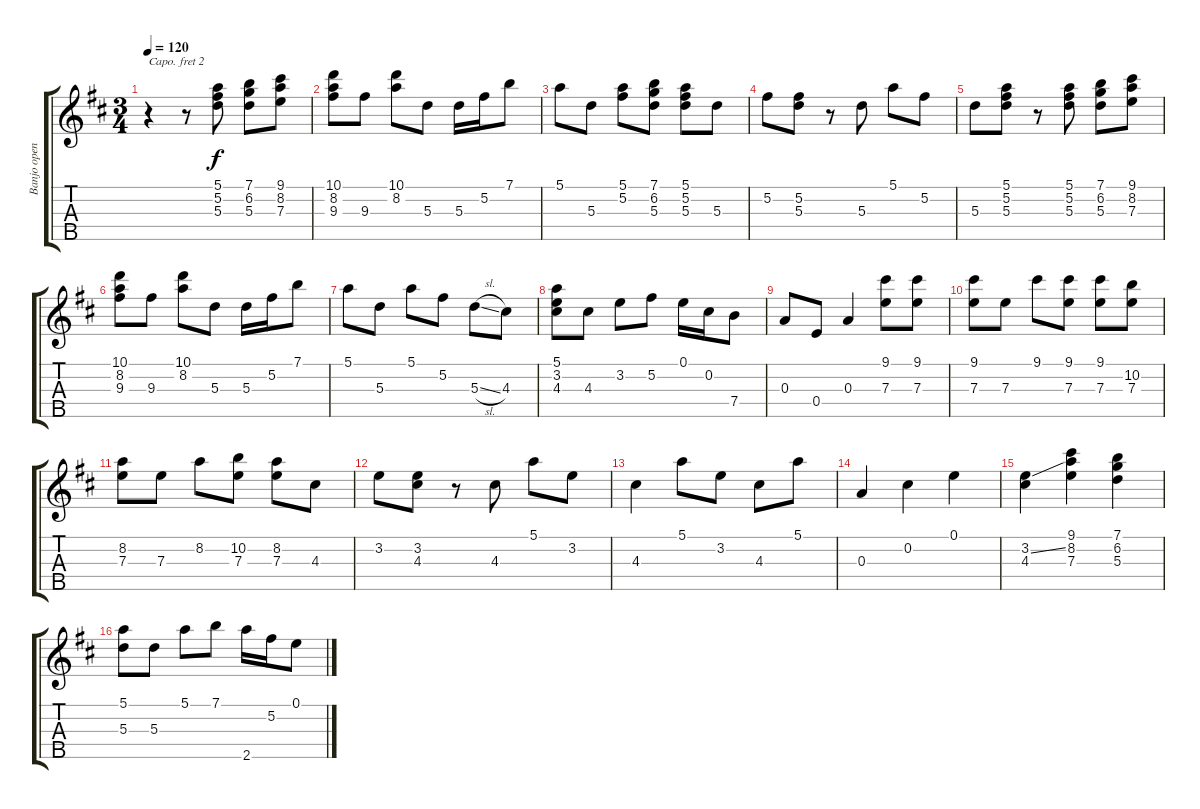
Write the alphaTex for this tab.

\track ("Banjo open G" "Banjo open") {instrument banjo}
\staff {score tabs}
\capo 2
\tuning (D4 B3 G3 D3 F4) {hide}
\displaytranspose 12
\ts (3 4)
\tempo 120
\clef g2
\ks d
r.4{dy f instrument banjo} r.8 (5.1 5.2 5.3).8 (7.1 6.2 5.3).8 (9.1 8.2 7.3).8 |
(10.1 8.2 9.3).8 9.3.8 (10.1 8.2).8 5.3.8 5.3.16 5.2.16 7.1.8 |
5.1.8 5.3.8 (5.1 5.2).8 (7.1 6.2 5.3).8 (5.1 5.2 5.3).8 5.3.8 |
5.2.8 (5.2 5.3).8 r.8 5.3.8 5.1.8 5.2.8 |
5.3.8 (5.1 5.2 5.3).8 r.8 (5.1 5.2 5.3).8 (7.1 6.2 5.3).8 (9.1 8.2 7.3).8 |
(10.1 8.2 9.3).8 9.3.8 (10.1 8.2).8 5.3.8 5.3.16 5.2.16 7.1.8 |
5.1.8 5.3.8 5.1.8 5.2.8 5.3{sl}.8 4.3.8 |
(5.1 3.2 4.3).8 4.3.8 3.2.8 5.2.8 0.1.16 0.2.16 7.4.8 |
0.3.8 0.4.8 0.3.4 (9.1 7.3).8 (9.1 7.3).8 |
(9.1 7.3).8 7.3.8 9.1.8 (9.1 7.3).8 (9.1 7.3).8 (10.2 7.3).8 |
(8.2 7.3).8 7.3.8 8.2.8 (10.2 7.3).8 (8.2 7.3).8 4.3.8 |
3.2.8 (3.2 4.3).8 r.8 4.3.8 5.1.8 3.2.8 |
4.3.4 5.1.8 3.2.8 4.3.8 5.1.8 |
0.3.4 0.2.4 0.1.4 |
(3.2{ss} 4.3).4 (9.1 8.2 7.3).4 (7.1 6.2 5.3).4 |
(5.1 5.3).8 5.3.8 5.1.8 7.1.8 2.5.16 5.2.16 0.1.8
